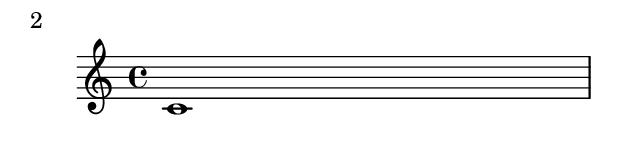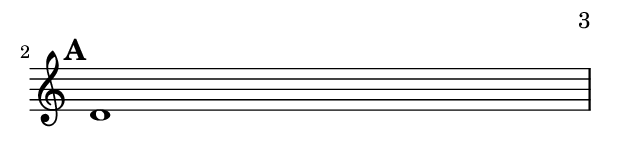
%% Generated by lilypond-book
%% Options: [exampleindent=10.16\mm,indent=0\mm,line-width=160\mm]
\include "lilypond-book-preamble.ly"


% ****************************************************************
% Start cut-&-pastable-section
% ****************************************************************

#(ly:set-option 'eps-box-padding 3.000000)



\paper {
  indent = 0\mm
  line-width = 160\mm
  % offset the left padding, also add 1mm as lilypond creates cropped
  % images with a little space on the right
  line-width = #(- line-width (* mm  3.000000) (* mm 1))
}

\layout {
  
}




% ****************************************************************
% ly snippet:
% ****************************************************************
\sourcefilename "/lilypond-2.24.3/input/regression/toc.ly"
\sourcefileline 0
\version "2.23.14"

\header {
  texidoc = "A table of contents is included using
@code{\\markuplist \\table-of-contents}. The toc items are added with
the @code{\\tocItem} command. In the PDF backend, the toc items are linked
to the corresponding pages."
}

#(set-default-paper-size "a6")

\book {
  \markuplist \table-of-contents
  \pageBreak

  \tocItem \markup "The first score"
  \score {
    {
      \tocItem \markup "(score begins here)"
      c'1 \pageBreak
      \mark \default \tocItem \markup "Mark A"
      d'
    }
  }
  \pageBreak
  \tocItem \markup "The second score"
  \score {
    { e' }
    \header { piece = "Second score" }
  }
}



% ****************************************************************
% end ly snippet
% ****************************************************************
